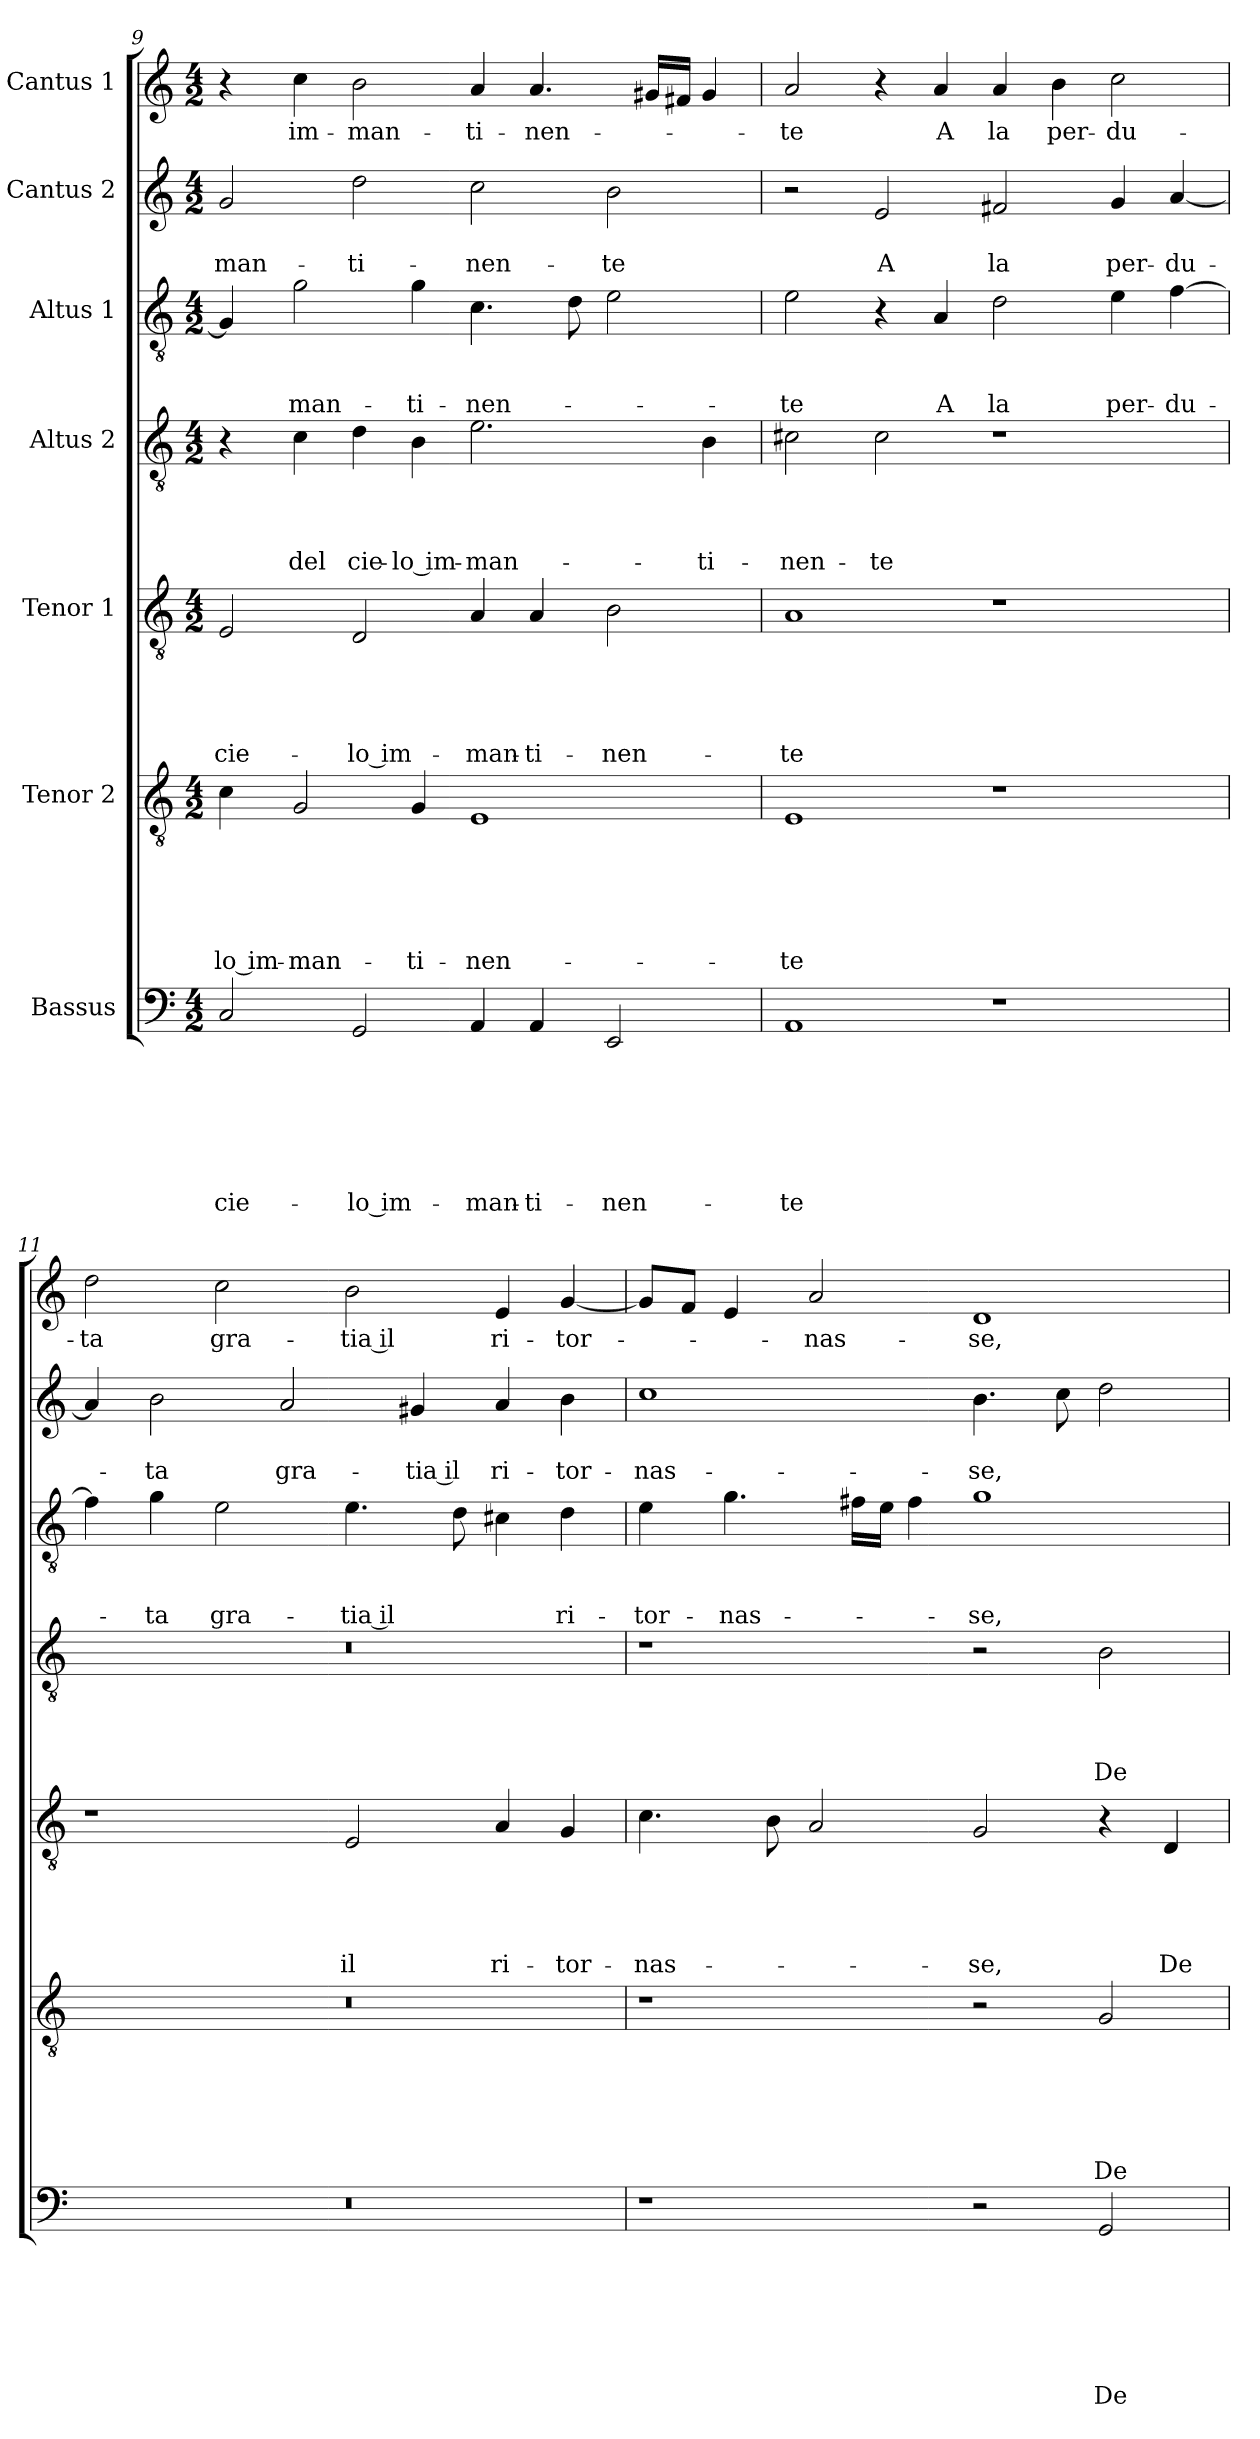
**kern	**text	**text	**text	**text	**text	**text	**text	**kern	**text	**text	**text	**text	**text	**text	**kern	**text	**text	**text	**text	**text	**kern	**text	**text	**text	**text	**kern	**text	**text	**text	**kern	**text	**text	**kern	**text
*part7	*part7	*part7	*part7	*part7	*part7	*part7	*part7	*part6	*part6	*part6	*part6	*part6	*part6	*part6	*part5	*part5	*part5	*part5	*part5	*part5	*part4	*part4	*part4	*part4	*part4	*part3	*part3	*part3	*part3	*part2	*part2	*part2	*part1	*part1
*staff7	*staff7	*staff7	*staff7	*staff7	*staff7	*staff7	*staff7	*staff6	*staff6	*staff6	*staff6	*staff6	*staff6	*staff6	*staff5	*staff5	*staff5	*staff5	*staff5	*staff5	*staff4	*staff4	*staff4	*staff4	*staff4	*staff3	*staff3	*staff3	*staff3	*staff2	*staff2	*staff2	*staff1	*staff1
*I"Bassus	*	*	*	*	*	*	*	*I"Tenor 2	*	*	*	*	*	*	*I"Tenor 1	*	*	*	*	*	*I"Altus 2	*	*	*	*	*I"Altus 1	*	*	*	*I"Cantus 2	*	*	*I"Cantus 1	*
!!LO:PB:g=z
*clefF4	*	*	*	*	*	*	*	*clefGv2	*	*	*	*	*	*	*clefGv2	*	*	*	*	*	*clefGv2	*	*	*	*	*clefGv2	*	*	*	*clefG2	*	*	*clefG2	*
*k[]	*	*	*	*	*	*	*	*k[]	*	*	*	*	*	*	*k[]	*	*	*	*	*	*k[]	*	*	*	*	*k[]	*	*	*	*k[]	*	*	*k[]	*
*a:	*	*	*	*	*	*	*	*a:	*	*	*	*	*	*	*a:	*	*	*	*	*	*a:	*	*	*	*	*a:	*	*	*	*a:	*	*	*a:	*
*M4/2	*	*	*	*	*	*	*	*M4/2	*	*	*	*	*	*	*M4/2	*	*	*	*	*	*M4/2	*	*	*	*	*M4/2	*	*	*	*M4/2	*	*	*M4/2	*
=9	=9	=9	=9	=9	=9	=9	=9	=9	=9	=9	=9	=9	=9	=9	=9	=9	=9	=9	=9	=9	=9	=9	=9	=9	=9	=9	=9	=9	=9	=9	=9	=9	=9	=9
!	!	!	!	!	!	!	!LO:LY:b	!	!	!	!	!	!	!LO:LY:b	!	!	!	!	!	!LO:LY:b	!	!	!	!	!	!	!	!	!	!	!	!LO:LY:b	!	!
2C/	.	.	.	.	.	.	cie-	4c\	.	.	.	.	.	-lo im-	2E/	.	.	.	.	cie-	4r	.	.	.	.	4G/]	.	.	.	2g/	.	-man-	4r	.
!	!	!	!	!	!	!	!	!	!	!	!	!	!	!LO:LY:b	!	!	!	!	!	!	!	!	!	!	!LO:LY:b	!	!	!	!LO:LY:b	!	!	!	!	!LO:LY:b
.	.	.	.	.	.	.	.	2G/	.	.	.	.	.	-man-	.	.	.	.	.	.	4c\	.	.	.	del	2g\	.	.	-man-	.	.	.	4cc\	im-
!	!	!	!	!	!	!	!LO:LY:b	!	!	!	!	!	!	!	!	!	!	!	!	!LO:LY:b	!	!	!	!	!LO:LY:b	!	!	!	!	!	!	!LO:LY:b	!	!LO:LY:b
2GG/	.	.	.	.	.	.	-lo im-	.	.	.	.	.	.	.	2D/	.	.	.	.	-lo im-	4d\	.	.	.	cie-	.	.	.	.	2dd\	.	-ti-	2b\	-man-
!	!	!	!	!	!	!	!	!	!	!	!	!	!	!LO:LY:b	!	!	!	!	!	!	!	!	!	!	!LO:LY:b	!	!	!	!LO:LY:b	!	!	!	!	!
.	.	.	.	.	.	.	.	4G/	.	.	.	.	.	-ti-	.	.	.	.	.	.	4B\	.	.	.	-lo im-	4g\	.	.	-ti-	.	.	.	.	.
!	!	!	!	!	!	!	!LO:LY:b	!	!	!	!	!	!	!LO:LY:b	!	!	!	!	!	!LO:LY:b	!	!	!	!	!LO:LY:b	!	!	!	!LO:LY:b	!	!	!LO:LY:b	!	!LO:LY:b
4AA/	.	.	.	.	.	.	-man-	1E	.	.	.	.	.	-nen-	4A/	.	.	.	.	-man-	2.e\	.	.	.	-man-	4.c\	.	.	-nen-	2cc\	.	-nen-	4a/	-ti-
!	!	!	!	!	!	!	!LO:LY:b	!	!	!	!	!	!	!	!	!	!	!	!	!LO:LY:b	!	!	!	!	!	!	!	!	!	!	!	!	!	!LO:LY:b
4AA/	.	.	.	.	.	.	-ti-	.	.	.	.	.	.	.	4A/	.	.	.	.	-ti-	.	.	.	.	.	.	.	.	.	.	.	.	4.a/	-nen-
.	.	.	.	.	.	.	.	.	.	.	.	.	.	.	.	.	.	.	.	.	.	.	.	.	.	8d\	.	.	.	.	.	.	.	.
!	!	!	!	!	!	!	!LO:LY:b	!	!	!	!	!	!	!	!	!	!	!	!	!LO:LY:b	!	!	!	!	!	!	!	!	!	!	!	!LO:LY:b	!	!
2EE/	.	.	.	.	.	.	-nen-	.	.	.	.	.	.	.	2B\	.	.	.	.	-nen-	.	.	.	.	.	2e\	.	.	.	2b\	.	-te	.	.
.	.	.	.	.	.	.	.	.	.	.	.	.	.	.	.	.	.	.	.	.	.	.	.	.	.	.	.	.	.	.	.	.	16g#X/LL	.
.	.	.	.	.	.	.	.	.	.	.	.	.	.	.	.	.	.	.	.	.	.	.	.	.	.	.	.	.	.	.	.	.	16f#X/JJ	.
!	!	!	!	!	!	!	!	!	!	!	!	!	!	!	!	!	!	!	!	!	!	!	!	!	!LO:LY:b	!	!	!	!	!	!	!	!	!
.	.	.	.	.	.	.	.	.	.	.	.	.	.	.	.	.	.	.	.	.	4B\	.	.	.	-ti-	.	.	.	.	.	.	.	4g#/	.
=10	=10	=10	=10	=10	=10	=10	=10	=10	=10	=10	=10	=10	=10	=10	=10	=10	=10	=10	=10	=10	=10	=10	=10	=10	=10	=10	=10	=10	=10	=10	=10	=10	=10	=10
!	!	!	!	!	!	!	!LO:LY:b	!	!	!	!	!	!	!LO:LY:b	!	!	!	!	!	!LO:LY:b	!	!	!	!	!LO:LY:b	!	!	!	!LO:LY:b	!	!	!	!	!LO:LY:b
1AA	.	.	.	.	.	.	-te	1E	.	.	.	.	.	-te	1A	.	.	.	.	-te	2c#X\	.	.	.	-nen-	2e\	.	.	-te	2r	.	.	2a/	-te
!	!	!	!	!	!	!	!	!	!	!	!	!	!	!	!	!	!	!	!	!	!	!	!	!	!LO:LY:b	!	!	!	!	!	!	!LO:LY:b	!	!
.	.	.	.	.	.	.	.	.	.	.	.	.	.	.	.	.	.	.	.	.	2c#\	.	.	.	-te	4r	.	.	.	2e/	.	A	4r	.
!	!	!	!	!	!	!	!	!	!	!	!	!	!	!	!	!	!	!	!	!	!	!	!	!	!	!	!	!	!LO:LY:b	!	!	!	!	!LO:LY:b
.	.	.	.	.	.	.	.	.	.	.	.	.	.	.	.	.	.	.	.	.	.	.	.	.	.	4A/	.	.	A	.	.	.	4a/	A
!	!	!	!	!	!	!	!	!	!	!	!	!	!	!	!	!	!	!	!	!	!	!	!	!	!	!	!	!	!LO:LY:b	!	!	!LO:LY:b	!	!LO:LY:b
1r	.	.	.	.	.	.	.	1r	.	.	.	.	.	.	1r	.	.	.	.	.	1r	.	.	.	.	2d\	.	.	la	2f#X/	.	la	4a/	la
!	!	!	!	!	!	!	!	!	!	!	!	!	!	!	!	!	!	!	!	!	!	!	!	!	!	!	!	!	!	!	!	!	!	!LO:LY:b
.	.	.	.	.	.	.	.	.	.	.	.	.	.	.	.	.	.	.	.	.	.	.	.	.	.	.	.	.	.	.	.	.	4b\	per-
!	!	!	!	!	!	!	!	!	!	!	!	!	!	!	!	!	!	!	!	!	!	!	!	!	!	!	!	!	!LO:LY:b	!	!	!LO:LY:b	!	!LO:LY:b
.	.	.	.	.	.	.	.	.	.	.	.	.	.	.	.	.	.	.	.	.	.	.	.	.	.	4e\	.	.	per-	4g/	.	per-	2cc\	-du-
!	!	!	!	!	!	!	!	!	!	!	!	!	!	!	!	!	!	!	!	!	!	!	!	!	!	!	!	!	!LO:LY:b	!	!	!LO:LY:b	!	!
.	.	.	.	.	.	.	.	.	.	.	.	.	.	.	.	.	.	.	.	.	.	.	.	.	.	[4f\	.	.	-du-	[4a/	.	-du-	.	.
=11	=11	=11	=11	=11	=11	=11	=11	=11	=11	=11	=11	=11	=11	=11	=11	=11	=11	=11	=11	=11	=11	=11	=11	=11	=11	=11	=11	=11	=11	=11	=11	=11	=11	=11
!	!	!	!	!	!	!	!	!	!	!	!	!	!	!	!	!	!	!	!	!	!	!	!	!	!	!	!	!	!	!	!	!	!	!LO:LY:b
0r	.	.	.	.	.	.	.	0r	.	.	.	.	.	.	1r	.	.	.	.	.	0r	.	.	.	.	4f\]	.	.	.	4a/]	.	.	2dd\	-ta
!	!	!	!	!	!	!	!	!	!	!	!	!	!	!	!	!	!	!	!	!	!	!	!	!	!	!	!	!	!LO:LY:b	!	!	!LO:LY:b	!	!
.	.	.	.	.	.	.	.	.	.	.	.	.	.	.	.	.	.	.	.	.	.	.	.	.	.	4g\	.	.	-ta	2b\	.	-ta	.	.
!	!	!	!	!	!	!	!	!	!	!	!	!	!	!	!	!	!	!	!	!	!	!	!	!	!	!	!	!	!LO:LY:b	!	!	!	!	!LO:LY:b
.	.	.	.	.	.	.	.	.	.	.	.	.	.	.	.	.	.	.	.	.	.	.	.	.	.	2e\	.	.	gra-	.	.	.	2cc\	gra-
!	!	!	!	!	!	!	!	!	!	!	!	!	!	!	!	!	!	!	!	!	!	!	!	!	!	!	!	!	!	!	!	!LO:LY:b	!	!
.	.	.	.	.	.	.	.	.	.	.	.	.	.	.	.	.	.	.	.	.	.	.	.	.	.	.	.	.	.	2a/	.	gra-	.	.
!	!	!	!	!	!	!	!	!	!	!	!	!	!	!	!	!	!	!	!	!LO:LY:b	!	!	!	!	!	!	!	!	!LO:LY:b	!	!	!	!	!LO:LY:b
.	.	.	.	.	.	.	.	.	.	.	.	.	.	.	2E/	.	.	.	.	il	.	.	.	.	.	4.e\	.	.	-tia il	.	.	.	2b\	-tia il
!	!	!	!	!	!	!	!	!	!	!	!	!	!	!	!	!	!	!	!	!	!	!	!	!	!	!	!	!	!	!	!	!LO:LY:b	!	!
.	.	.	.	.	.	.	.	.	.	.	.	.	.	.	.	.	.	.	.	.	.	.	.	.	.	.	.	.	.	4g#X/	.	-tia il	.	.
.	.	.	.	.	.	.	.	.	.	.	.	.	.	.	.	.	.	.	.	.	.	.	.	.	.	8d\	.	.	.	.	.	.	.	.
!	!	!	!	!	!	!	!	!	!	!	!	!	!	!	!	!	!	!	!	!LO:LY:b	!	!	!	!	!	!	!	!	!	!	!	!LO:LY:b	!	!LO:LY:b
.	.	.	.	.	.	.	.	.	.	.	.	.	.	.	4A/	.	.	.	.	ri-	.	.	.	.	.	4c#X\	.	.	.	4a/	.	ri-	4e/	ri-
!	!	!	!	!	!	!	!	!	!	!	!	!	!	!	!	!	!	!	!	!LO:LY:b	!	!	!	!	!	!	!	!	!LO:LY:b	!	!	!LO:LY:b	!	!LO:LY:b
.	.	.	.	.	.	.	.	.	.	.	.	.	.	.	4G/	.	.	.	.	-tor-	.	.	.	.	.	4d\	.	.	ri-	4b\	.	-tor-	[4g/	-tor-
=12	=12	=12	=12	=12	=12	=12	=12	=12	=12	=12	=12	=12	=12	=12	=12	=12	=12	=12	=12	=12	=12	=12	=12	=12	=12	=12	=12	=12	=12	=12	=12	=12	=12	=12
!	!	!	!	!	!	!	!	!	!	!	!	!	!	!	!	!	!	!	!	!LO:LY:b	!	!	!	!	!	!	!	!	!LO:LY:b	!	!	!LO:LY:b	!	!
1r	.	.	.	.	.	.	.	1r	.	.	.	.	.	.	4.c\	.	.	.	.	-nas-	1r	.	.	.	.	4e\	.	.	-tor-	1cc	.	-nas-	8g/L]	.
.	.	.	.	.	.	.	.	.	.	.	.	.	.	.	.	.	.	.	.	.	.	.	.	.	.	.	.	.	.	.	.	.	8f/J	.
!	!	!	!	!	!	!	!	!	!	!	!	!	!	!	!	!	!	!	!	!	!	!	!	!	!	!	!	!	!LO:LY:b	!	!	!	!	!
.	.	.	.	.	.	.	.	.	.	.	.	.	.	.	.	.	.	.	.	.	.	.	.	.	.	4.g\	.	.	-nas-	.	.	.	4e/	.
.	.	.	.	.	.	.	.	.	.	.	.	.	.	.	8B\	.	.	.	.	.	.	.	.	.	.	.	.	.	.	.	.	.	.	.
!	!	!	!	!	!	!	!	!	!	!	!	!	!	!	!	!	!	!	!	!	!	!	!	!	!	!	!	!	!	!	!	!	!	!LO:LY:b
.	.	.	.	.	.	.	.	.	.	.	.	.	.	.	2A/	.	.	.	.	.	.	.	.	.	.	.	.	.	.	.	.	.	2a/	-nas-
.	.	.	.	.	.	.	.	.	.	.	.	.	.	.	.	.	.	.	.	.	.	.	.	.	.	16f#X\LL	.	.	.	.	.	.	.	.
.	.	.	.	.	.	.	.	.	.	.	.	.	.	.	.	.	.	.	.	.	.	.	.	.	.	16e\JJ	.	.	.	.	.	.	.	.
.	.	.	.	.	.	.	.	.	.	.	.	.	.	.	.	.	.	.	.	.	.	.	.	.	.	4f#\	.	.	.	.	.	.	.	.
!	!	!	!	!	!	!	!	!	!	!	!	!	!	!	!	!	!	!	!	!LO:LY:b	!	!	!	!	!	!	!	!	!LO:LY:b	!	!	!LO:LY:b	!	!LO:LY:b
2r	.	.	.	.	.	.	.	2r	.	.	.	.	.	.	2G/	.	.	.	.	-se,	2r	.	.	.	.	1g	.	.	-se,	4.b\	.	-se,	1d	-se,
.	.	.	.	.	.	.	.	.	.	.	.	.	.	.	.	.	.	.	.	.	.	.	.	.	.	.	.	.	.	8cc\	.	.	.	.
!	!	!	!	!	!	!	!LO:LY:b	!	!	!	!	!	!	!LO:LY:b	!	!	!	!	!	!	!	!	!	!	!LO:LY:b	!	!	!	!	!	!	!	!	!
2GG/	.	.	.	.	.	.	De	2G/	.	.	.	.	.	De	4r	.	.	.	.	.	2B\	.	.	.	De	.	.	.	.	2dd\	.	.	.	.
!	!	!	!	!	!	!	!	!	!	!	!	!	!	!	!	!	!	!	!	!LO:LY:b	!	!	!	!	!	!	!	!	!	!	!	!	!	!
.	.	.	.	.	.	.	.	.	.	.	.	.	.	.	4D/	.	.	.	.	De	.	.	.	.	.	.	.	.	.	.	.	.	.	.
=	=	=	=	=	=	=	=	=	=	=	=	=	=	=	=	=	=	=	=	=	=	=	=	=	=	=	=	=	=	=	=	=	=	=
*-	*-	*-	*-	*-	*-	*-	*-	*-	*-	*-	*-	*-	*-	*-	*-	*-	*-	*-	*-	*-	*-	*-	*-	*-	*-	*-	*-	*-	*-	*-	*-	*-	*-	*-
